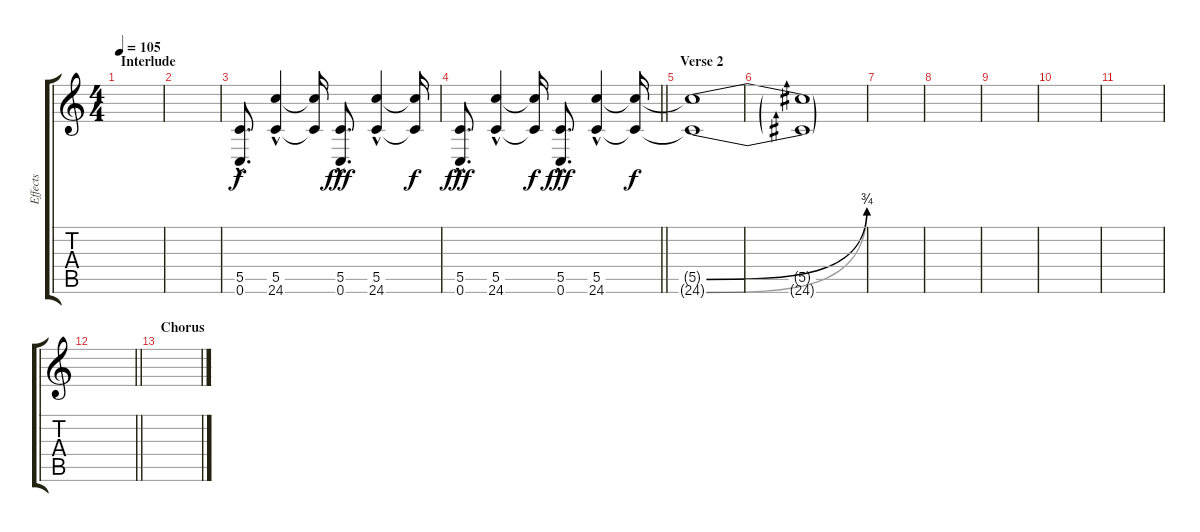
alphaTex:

\track ("Effects" "Effects") {instrument distortionguitar}
\staff {score tabs}
\tuning (D4 A3 F3 C3 G2 C2) {hide}
\ts (4 4)
\section ("" "Interlude")
\tempo 105
\clef g2
\ks c
|
|
(5.5{hac} 0.6{hac}).8{d} (5.5{hac} 24.6{hac}).4 (5.5{t} 24.6{t}).16{dy f} (5.5{hac} 0.6{hac}).8{d dy fff} (5.5{hac} 24.6{hac}).4 (5.5{t} 24.6{t}).16{dy f} |
\barLineRight lightlight
(5.5{hac} 0.6{hac}).8{d dy fff} (5.5{hac} 24.6{hac}).4 (5.5{t} 24.6{t}).16{dy f} (5.5{hac} 0.6{hac}).8{d dy fff} (5.5{hac} 24.6{hac}).4 (5.5{t} 24.6{t}).16{dy f} |
\section ("" "Verse 2")
(5.5{be (bend 0 0 60 3) t} 24.6{be (bend 0 0 60 3) t}).1{volume 2} |
(5.5{t} 24.6{t}).1 |
|
|
|
|
|
\barLineRight lightlight
|
\section ("" "Chorus")
